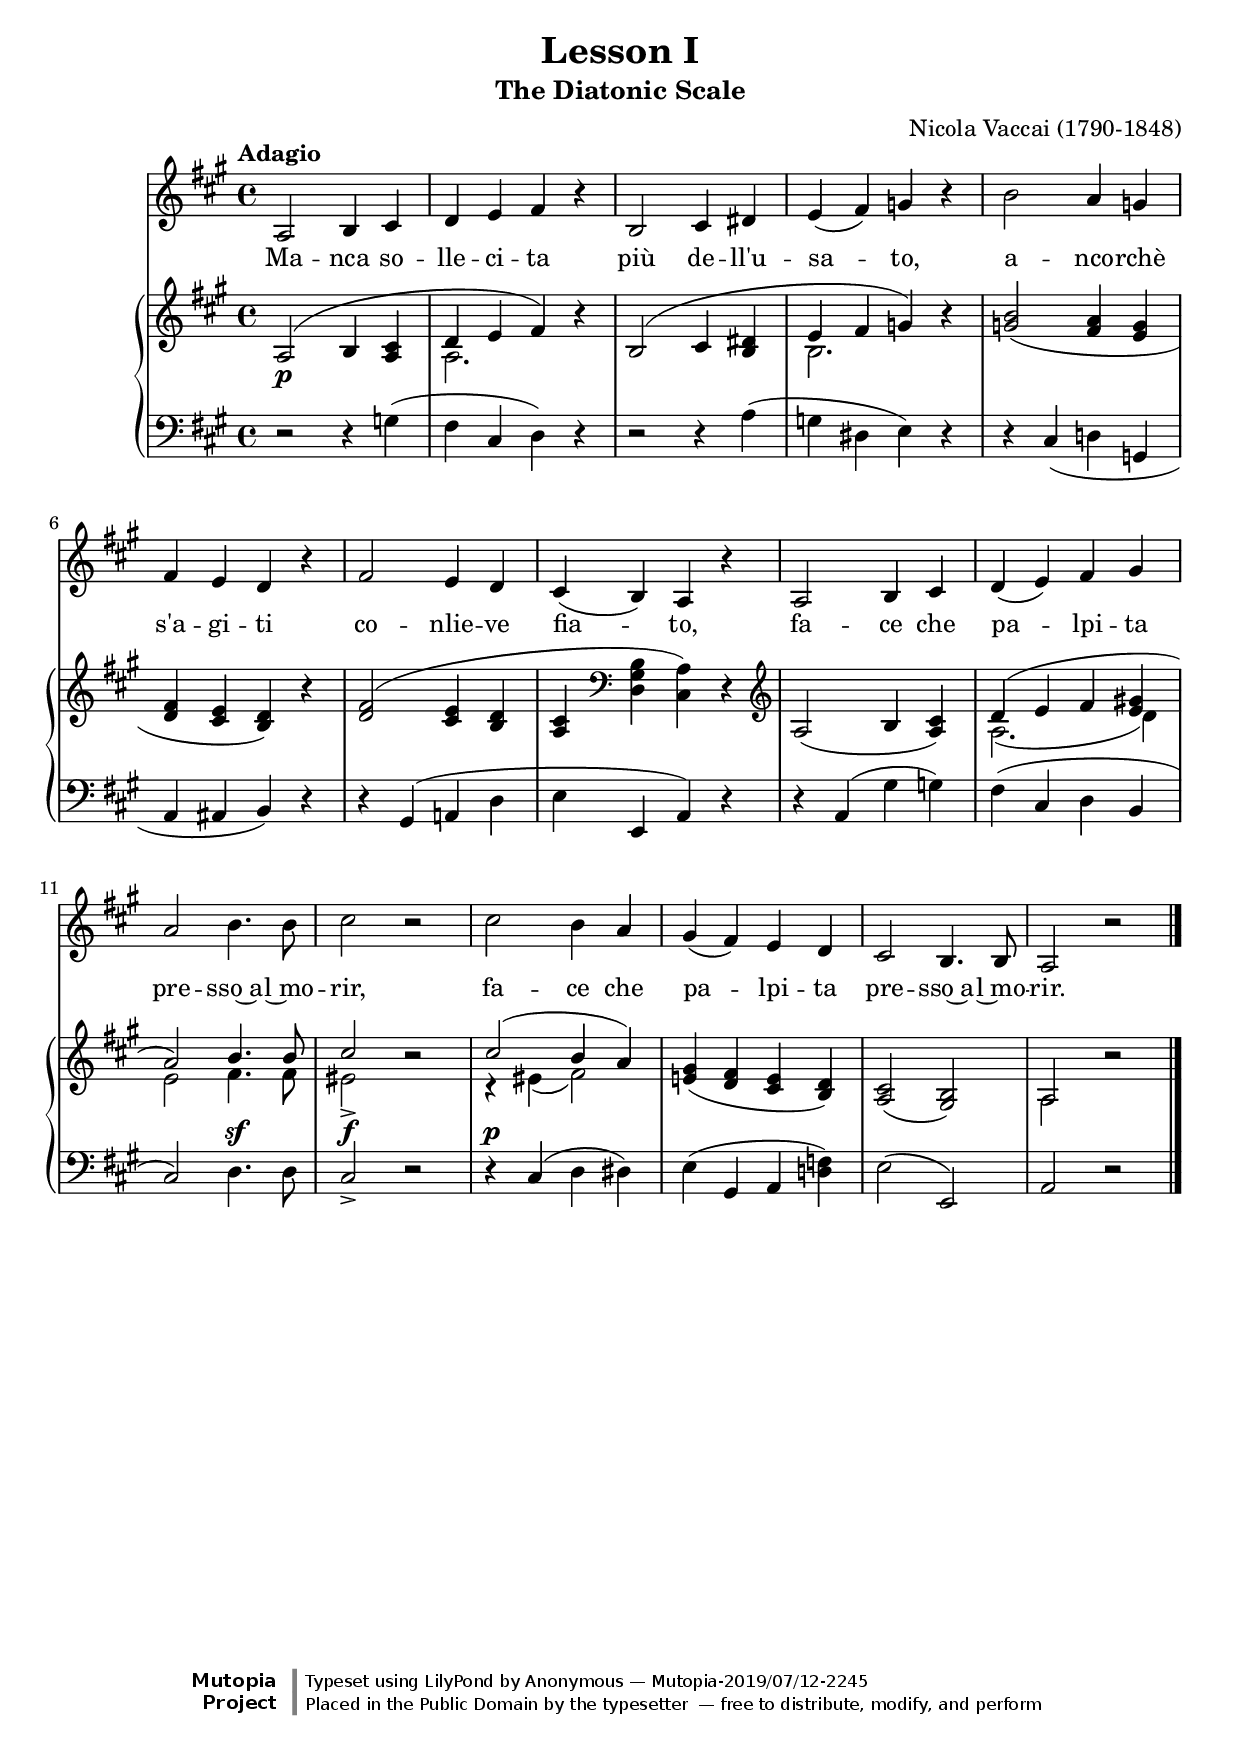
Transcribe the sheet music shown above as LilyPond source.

\version "2.18.2"

\midi {
  \tempo 4 = 75
  \context {
    \Voice
    \remove "Dynamic_performer"
  }
}

\header {
  title = "Lesson I"
  subtitle = "The Diatonic Scale"
  composer = "Nicola Vaccai (1790-1848)"

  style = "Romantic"
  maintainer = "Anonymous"
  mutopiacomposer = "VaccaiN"
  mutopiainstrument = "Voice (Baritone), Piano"
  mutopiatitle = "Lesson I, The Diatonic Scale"
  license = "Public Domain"
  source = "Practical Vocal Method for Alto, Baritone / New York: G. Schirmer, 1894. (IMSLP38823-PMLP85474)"
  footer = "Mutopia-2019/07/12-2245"
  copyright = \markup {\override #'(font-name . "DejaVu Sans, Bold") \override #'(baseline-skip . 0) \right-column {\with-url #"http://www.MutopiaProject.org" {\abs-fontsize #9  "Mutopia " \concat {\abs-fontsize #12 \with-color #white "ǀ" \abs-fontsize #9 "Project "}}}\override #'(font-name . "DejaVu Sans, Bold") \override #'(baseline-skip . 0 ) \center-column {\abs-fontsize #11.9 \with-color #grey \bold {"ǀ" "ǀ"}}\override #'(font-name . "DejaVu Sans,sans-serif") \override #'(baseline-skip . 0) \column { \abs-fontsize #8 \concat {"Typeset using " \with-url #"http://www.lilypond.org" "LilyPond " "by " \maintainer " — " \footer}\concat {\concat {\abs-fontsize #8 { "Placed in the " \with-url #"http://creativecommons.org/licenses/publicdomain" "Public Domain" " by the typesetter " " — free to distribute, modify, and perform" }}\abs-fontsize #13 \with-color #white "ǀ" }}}
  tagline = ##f
}

global = {
  \tempo Adagio
  \key a \major
  \time 4/4

  s1*5 \break
  s1*5 \break
  s1*6 \break
  \bar "|."
}

voice = \relative c' {
  a2 b4 cis |
  d4 e fis r |
  b,2 cis4 dis |
  e4( fis) g r |
  b2 a4 g |

    \barNumberCheck 6

  fis4 e d r |
  fis2 e4 d |
  cis4( b) a r |
  a2 b4 cis |
  d4( e) fis gis |

    \barNumberCheck 11

  a2 b4. b8 |
  cis2 r |
  cis2 b4 a |
  gis4( fis) e d |
  cis2 b4. b8 |
  a2 r |
}

text = \lyricmode {
  Ma -- nca so -- lle -- ci -- ta più de -- ll'u -- sa -- to, a -- nco -- rchè
  s'a -- gi -- ti co -- nlie -- ve fia -- to, fa -- ce che pa -- lpi -- ta
  pre -- sso~a -- l~mo -- rir, fa -- ce che pa -- lpi -- ta pre -- sso~a -- l~mo -- rir.
}

%{
Manca sollecita
più dell'usato,
ancorchè s'agiti
conlieve fiato,
face che palpita
presso al morir.
%}

upper = \relative c' {
  <<
    {
      \shape #'((0 . 0) (0 . 1.5) (0 . 1) (0 . 0)) Slur a2( b4 <a cis> |
      d4 e fis) b\rest |
      \shape #'((0 . 0) (0 . 1.5) (0 . 1) (0 . 0)) Slur b,2( cis4 <b dis> |
      e fis g) b\rest |
      <g b>2_( <fis a>4 <e g> |

        \barNumberCheck 6

      <d fis>4 <cis e> <b d>) b'\rest |
      \shape #'((0 . 0) (0 . 1) (0 . 1) (0 . 0)) Slur <d, fis>2( <cis e>4 <b d> |
      <a cis>4 \clef bass \stemDown <d, gis b> <cis a'>) \stemUp d\rest \clef treble |
      a'2_( b4 <a cis>) |
      d4( e fis <e gis!> |

        \barNumberCheck 11

      a2) b4. b8 |
      cis2 b\rest |
      cis2( b4 a) |
      <e! gis>4_( <d fis> <cis e> <b d>) |
      <a cis>2_( <gis b>) |
      a2 b'\rest |
    } \\ {
      s1 |
      a,2. s4 |
      s1 |
      b2. s4 |
      s1 |

        \barNumberCheck 6

      s1*4 |
      a2.( d4) |

        \barNumberCheck 11

      e2 fis4. fis8 |
      eis2-> s |
      r4 eis( fis2) |
      s1*2 |
      a,2 s |
    }
  >>
}

lower = \relative c' {
  r2 r4 g( |
  fis4 cis d) r |
  r2 r4 a'^( |
  g4 dis e) r |
  r4 cis_( d! g, |

    \barNumberCheck 6

  a4 ais b) r |
  r4 gis( a! d |
  e4 e, a) r |
  r4 a( gis' g) |
  fis4( cis d b |

    \barNumberCheck 11

  cis2) d4. d8 |
  cis2-> r |
  r4 cis( d dis) |
  e4( gis, a <d! f>) |
  \once \override Slur.positions = #'(0 . 0) e2( e, ) |
  a2 r |
}

dynamics = {
  s1\p |
  s1*4 |

    \barNumberCheck 6

  s1*5 |

    \barNumberCheck 11

  s2 s4.\sf s8 |
  s2\f s |
  s1\p |
  s1*3 |
}

\score {
  <<
    \new Staff \with { midiInstrument = "voice oohs" } <<
      \new Voice \global
      \new Voice = "voice" {
        \clef treble
        \voice
      }
      \new Lyrics \lyricsto "voice" \text
    >>
    \new PianoStaff \with { midiInstrument = "acoustic grand" } <<
      \new Staff = "upper" <<
        \clef treble
        \global
        \upper
      >>
      \new Dynamics = "dynamics" <<
        \global
        \dynamics
      >>
      \new Staff = "lower" <<
        \clef bass
        \global
        \lower
      >>
    >>
  >>

  \layout {}
  \midi {}
}